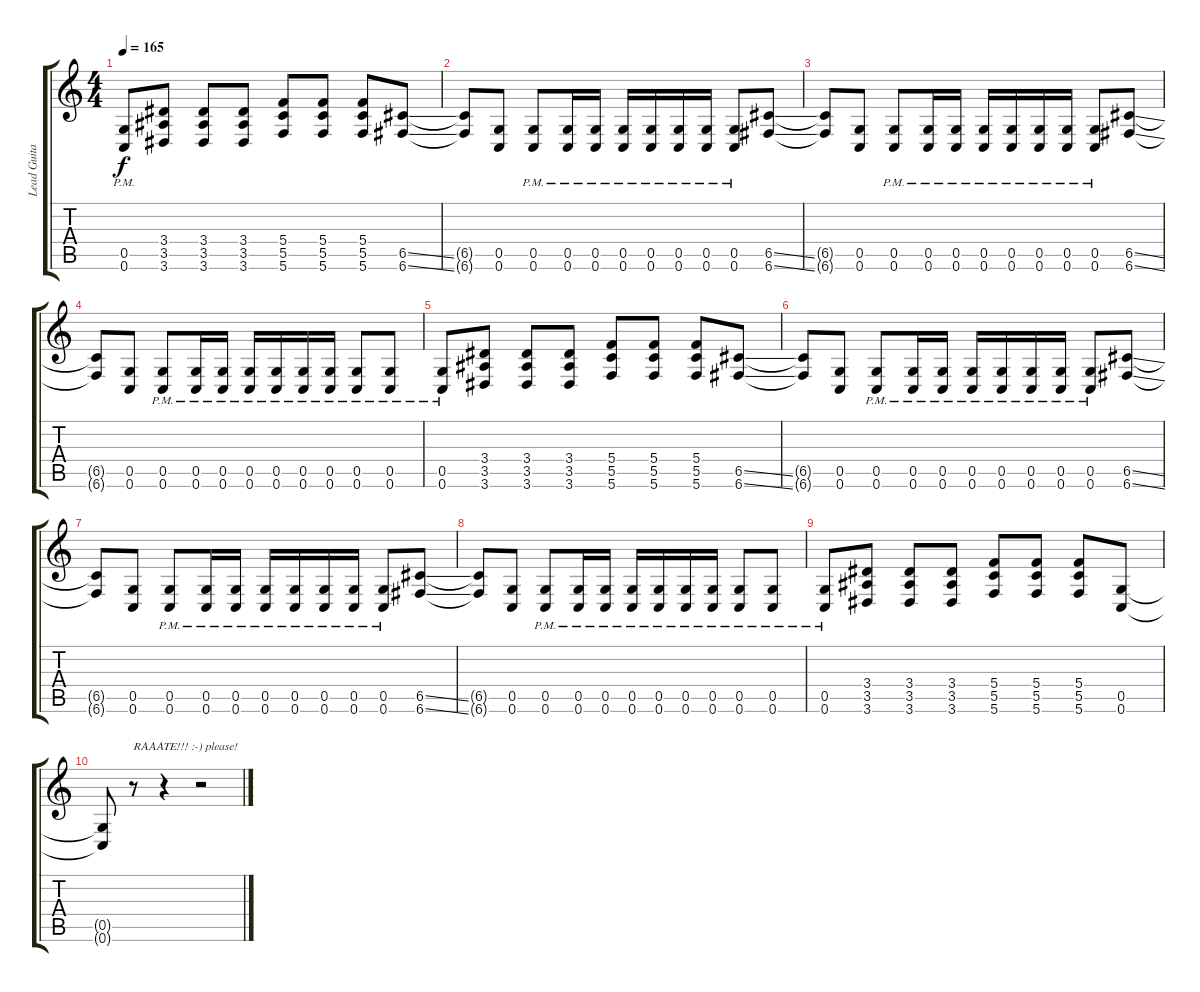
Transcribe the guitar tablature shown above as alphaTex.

\track ("Lead Guitar" "Lead Guita") {instrument distortionguitar}
\staff {score tabs}
\tuning (D4 A3 F3 C3 G2 C2) {hide}
\ts (4 4)
\tempo 165
\clef g2
\ks c
(0.5{pm} 0.6{pm}).8{dy f} (3.4 3.5 3.6).8 (3.4 3.5 3.6).8 (3.4 3.5 3.6).8 (5.4 5.5 5.6).8 (5.4 5.5 5.6).8 (5.4 5.5 5.6).8 (6.5{ss} 6.6{ss}).8 |
(6.5{t} 6.6{t}).8 (0.5 0.6).8 (0.5{pm} 0.6{pm}).8 (0.5{pm} 0.6{pm}).16 (0.5{pm} 0.6{pm}).16 (0.5{pm} 0.6{pm}).16 (0.5{pm} 0.6{pm}).16 (0.5{pm} 0.6{pm}).16 (0.5{pm} 0.6{pm}).16 (0.5{pm} 0.6{pm}).8 (6.5{ss} 6.6{ss}).8 |
(6.5{t} 6.6{t}).8 (0.5 0.6).8 (0.5{pm} 0.6{pm}).8 (0.5{pm} 0.6{pm}).16 (0.5{pm} 0.6{pm}).16 (0.5{pm} 0.6{pm}).16 (0.5{pm} 0.6{pm}).16 (0.5{pm} 0.6{pm}).16 (0.5{pm} 0.6{pm}).16 (0.5{pm} 0.6{pm}).8 (6.5{ss} 6.6{ss}).8 |
(6.5{t} 6.6{t}).8 (0.5 0.6).8 (0.5{pm} 0.6{pm}).8 (0.5{pm} 0.6{pm}).16 (0.5{pm} 0.6{pm}).16 (0.5{pm} 0.6{pm}).16 (0.5{pm} 0.6{pm}).16 (0.5{pm} 0.6{pm}).16 (0.5{pm} 0.6{pm}).16 (0.5{pm} 0.6{pm}).8 (0.5{pm} 0.6{pm}).8 |
(0.5{pm} 0.6{pm}).8 (3.4 3.5 3.6).8 (3.4 3.5 3.6).8 (3.4 3.5 3.6).8 (5.4 5.5 5.6).8 (5.4 5.5 5.6).8 (5.4 5.5 5.6).8 (6.5{ss} 6.6{ss}).8 |
(6.5{t} 6.6{t}).8 (0.5 0.6).8 (0.5{pm} 0.6{pm}).8 (0.5{pm} 0.6{pm}).16 (0.5{pm} 0.6{pm}).16 (0.5{pm} 0.6{pm}).16 (0.5{pm} 0.6{pm}).16 (0.5{pm} 0.6{pm}).16 (0.5{pm} 0.6{pm}).16 (0.5{pm} 0.6{pm}).8 (6.5{ss} 6.6{ss}).8 |
(6.5{t} 6.6{t}).8 (0.5 0.6).8 (0.5{pm} 0.6{pm}).8 (0.5{pm} 0.6{pm}).16 (0.5{pm} 0.6{pm}).16 (0.5{pm} 0.6{pm}).16 (0.5{pm} 0.6{pm}).16 (0.5{pm} 0.6{pm}).16 (0.5{pm} 0.6{pm}).16 (0.5{pm} 0.6{pm}).8 (6.5{ss} 6.6{ss}).8 |
(6.5{t} 6.6{t}).8 (0.5 0.6).8 (0.5{pm} 0.6{pm}).8 (0.5{pm} 0.6{pm}).16 (0.5{pm} 0.6{pm}).16 (0.5{pm} 0.6{pm}).16 (0.5{pm} 0.6{pm}).16 (0.5{pm} 0.6{pm}).16 (0.5{pm} 0.6{pm}).16 (0.5{pm} 0.6{pm}).8 (0.5{pm} 0.6{pm}).8 |
(0.5{pm} 0.6{pm}).8 (3.4 3.5 3.6).8 (3.4 3.5 3.6).8 (3.4 3.5 3.6).8 (5.4 5.5 5.6).8 (5.4 5.5 5.6).8 (5.4 5.5 5.6).8 (0.5 0.6).8 |
(0.5{t} 0.6{t}).8 r.8{txt "RAAATE!!! :-) please!"} r.4 r.2
